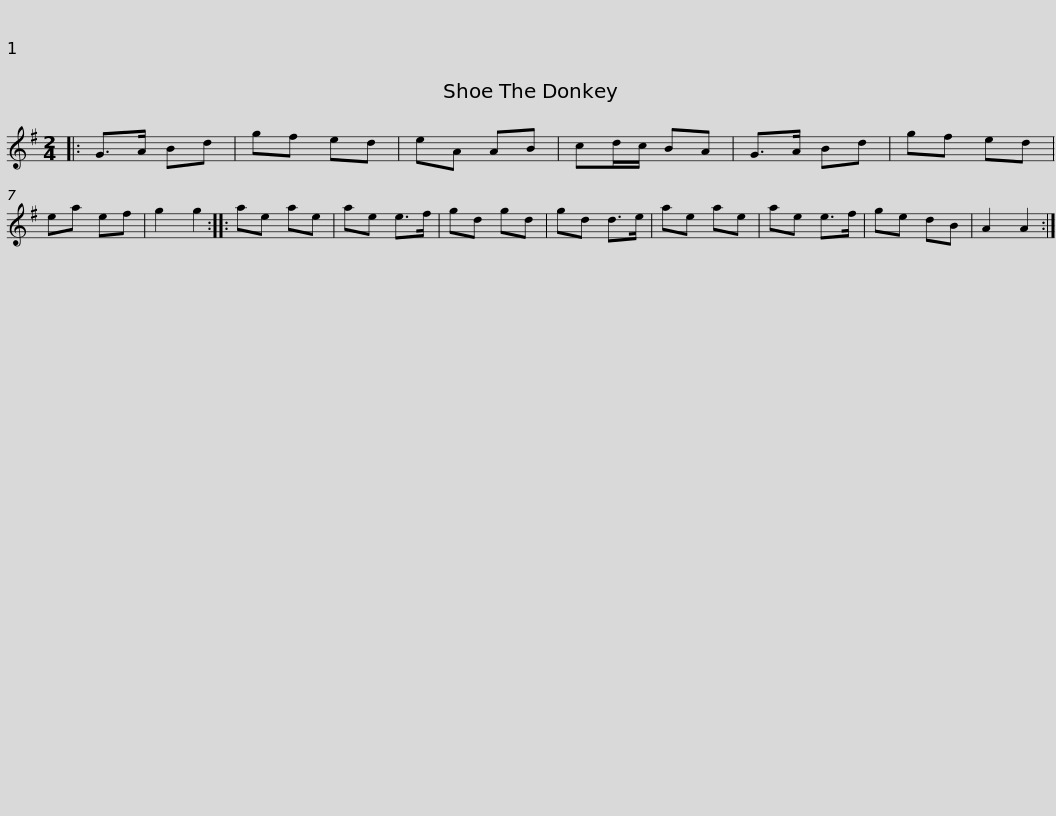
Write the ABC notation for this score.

X:1
L:1/8
M:2/4
I:linebreak $
K:G
V:1 treble
V:1
|: G>A Bd | gf ed | eA AB | cd/c/ BA | G>A Bd | %5
 gf ed | ea ef | g2 g2 :: ae ae | ae e>f |$ %10
 gd gd | gd d>e | ae ae | ae e>f | ge dB | %15
 A2 A2 :| %16
